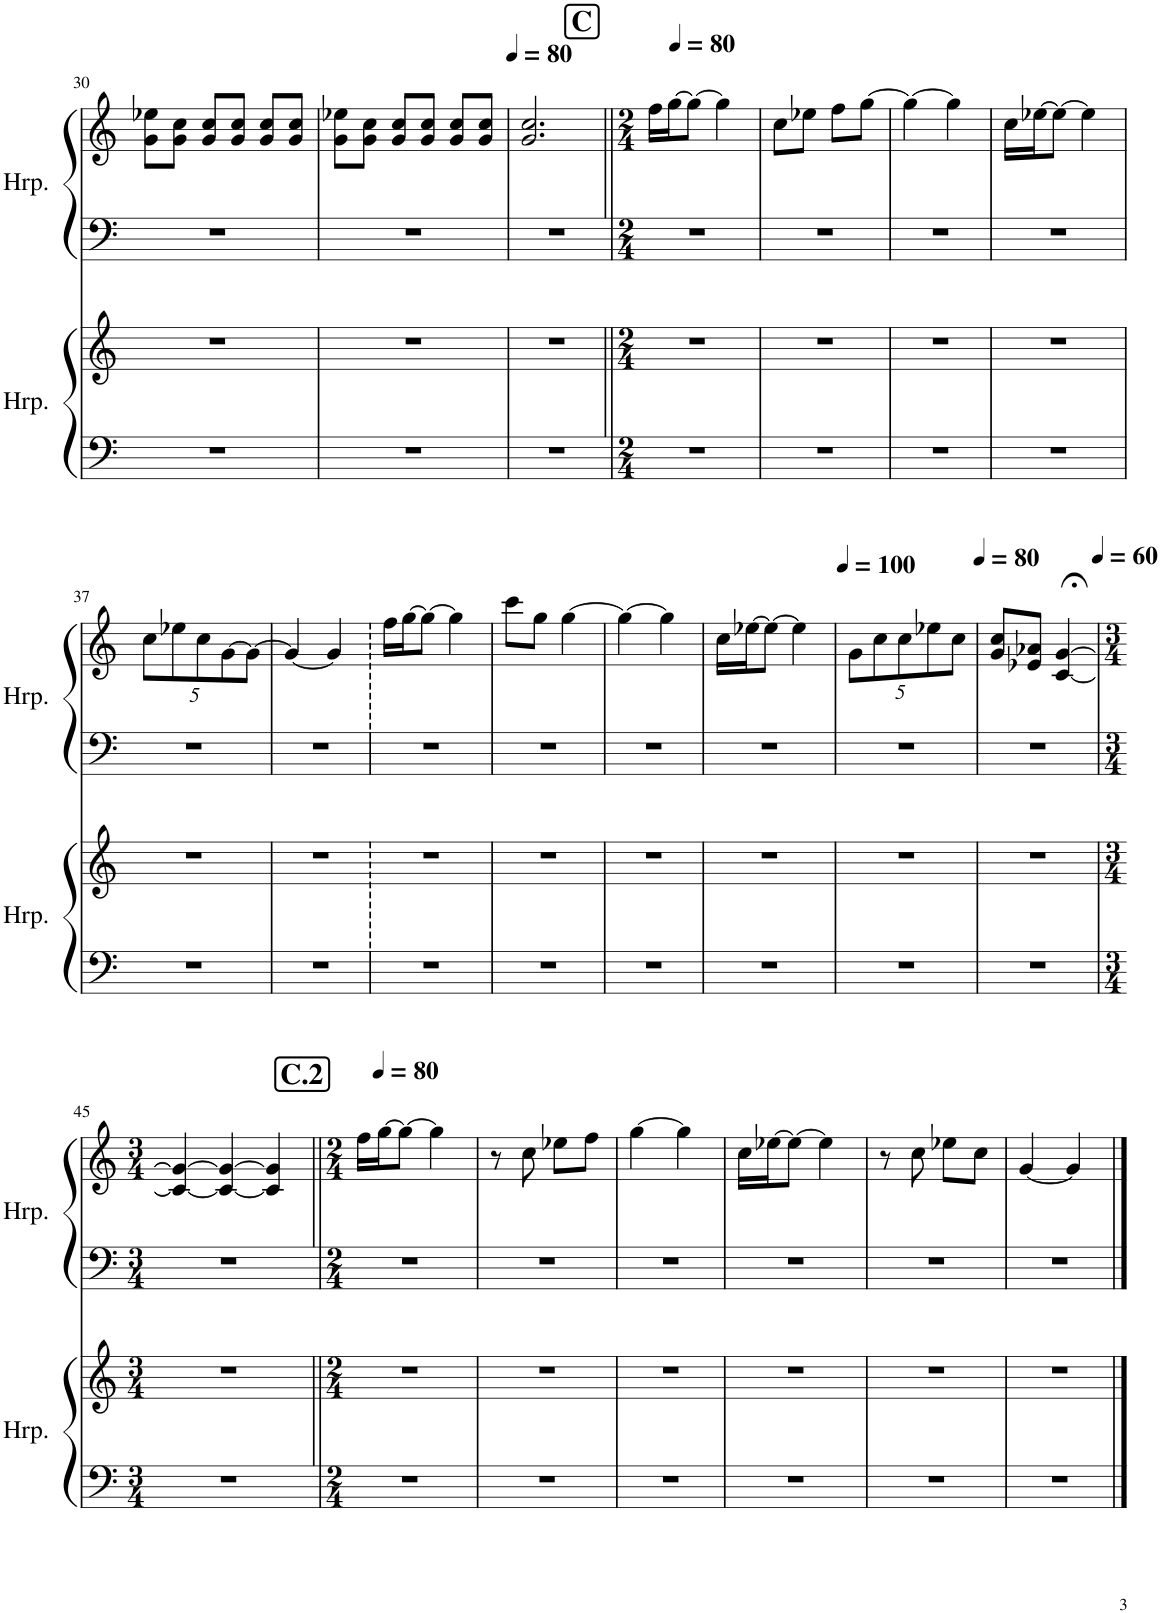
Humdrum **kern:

**kern	**kern	**kern	**kern
*part2	*part2	*part1	*part1
*staff4	*staff3	*staff2	*staff1
*I"ハープ	*	*I"ハープ	*
!!LO:PB:g=z
*clefF4	*clefG2	*clefF4	*clefG2
*k[]	*k[]	*k[]	*k[]
*M3/4	*M3/4	*M3/4	*M3/4
=30	=30	=30	=30
2.r	2.r	2.r	8g\ 8ee-X\L
.	.	.	8g\ 8cc\J
.	.	.	8g/ 8cc/L
.	.	.	8g/ 8cc/J
.	.	.	8g/ 8cc/L
.	.	.	8g/ 8cc/J
=31	=31	=31	=31
2.r	2.r	2.r	8g\ 8ee-X\L
.	.	.	8g\ 8cc\J
.	.	.	8g/ 8cc/L
.	.	.	8g/ 8cc/J
.	.	.	8g/ 8cc/L
.	.	.	8g/ 8cc/J
=32	=32	=32	=32
*	*	*	*MM80
2.r	2.r	2.r	2.g/ 2.cc/
=33||	=33||	=33||	=33||
!!LO:REH:place=s1:a:B:cj:fs=14:t=C
*M2/4	*M2/4	*M2/4	*M2/4
*	*	*	*MM80
2r	2r	2r	16ff\LL
.	.	.	[16gg\J
.	.	.	8gg\J_
.	.	.	4gg\]
=34	=34	=34	=34
2r	2r	2r	8cc\L
.	.	.	8ee-X\J
.	.	.	8ff\L
.	.	.	[8gg\J
=35	=35	=35	=35
2r	2r	2r	4gg\_
.	.	.	4gg\]
=36	=36	=36	=36
2r	2r	2r	16cc\LL
.	.	.	[16ee-X\J
.	.	.	8ee-\J_
.	.	.	4ee-\]
!!LO:LB:g=z
=37	=37	=37	=37
*	*	*	*Xbrackettup
2r	2r	2r	10cc\L
.	.	.	10ee-X\
.	.	.	10cc\
.	.	.	[10g\
.	.	.	10g\J_
=38	=38	=38	=38
2r	2r	2r	4g/_
.	.	.	4g/]
=39	=39	=39	=39
2r	2r	2r	16ff\LL
.	.	.	[16gg\J
.	.	.	8gg\J_
.	.	.	4gg\]
=40	=40	=40	=40
2r	2r	2r	8ccc\L
.	.	.	8gg\J
.	.	.	[4gg\
=41	=41	=41	=41
2r	2r	2r	4gg\_
.	.	.	4gg\]
=42	=42	=42	=42
2r	2r	2r	16cc\LL
.	.	.	[16ee-X\J
.	.	.	8ee-\J_
.	.	.	4ee-\]
=43	=43	=43	=43
*	*	*	*MM100
2r	2r	2r	10g\L
.	.	.	10cc\
.	.	.	10cc\
.	.	.	10ee-X\
.	.	.	10cc\J
=44	=44	=44	=44
*	*	*	*MM80
2r	2r	2r	8g/ 8cc/L
.	.	.	8e-X/ 8a-X/J
*	*	*	*MM60
.	.	.	[4c/;< [4g/;<
!!LO:LB:g=z
=45	=45	=45	=45
*M3/4	*M3/4	*M3/4	*M3/4
2.r	2.r	2.r	4c/_ 4g/_
.	.	.	4c/_ 4g/_
.	.	.	4c/] 4g/]
=46||	=46||	=46||	=46||
!!LO:REH:place=s1:a:B:cj:fs=14:t=C.2
*M2/4	*M2/4	*M2/4	*M2/4
*	*	*	*MM80
2r	2r	2r	16ff\LL
.	.	.	[16gg\J
.	.	.	8gg\J_
.	.	.	4gg\]
=47	=47	=47	=47
2r	2r	2r	8r
.	.	.	8cc\
.	.	.	8ee-X\L
.	.	.	8ff\J
=48	=48	=48	=48
2r	2r	2r	[4gg\
.	.	.	4gg\]
=49	=49	=49	=49
2r	2r	2r	16cc\LL
.	.	.	[16ee-X\J
.	.	.	8ee-\J_
.	.	.	4ee-\]
=50	=50	=50	=50
2r	2r	2r	8r
.	.	.	8cc\
.	.	.	8ee-X\L
.	.	.	8cc\J
=51	=51	=51	=51
2r	2r	2r	[4g/
.	.	.	4g/]
==	==	==	==
*-	*-	*-	*-
